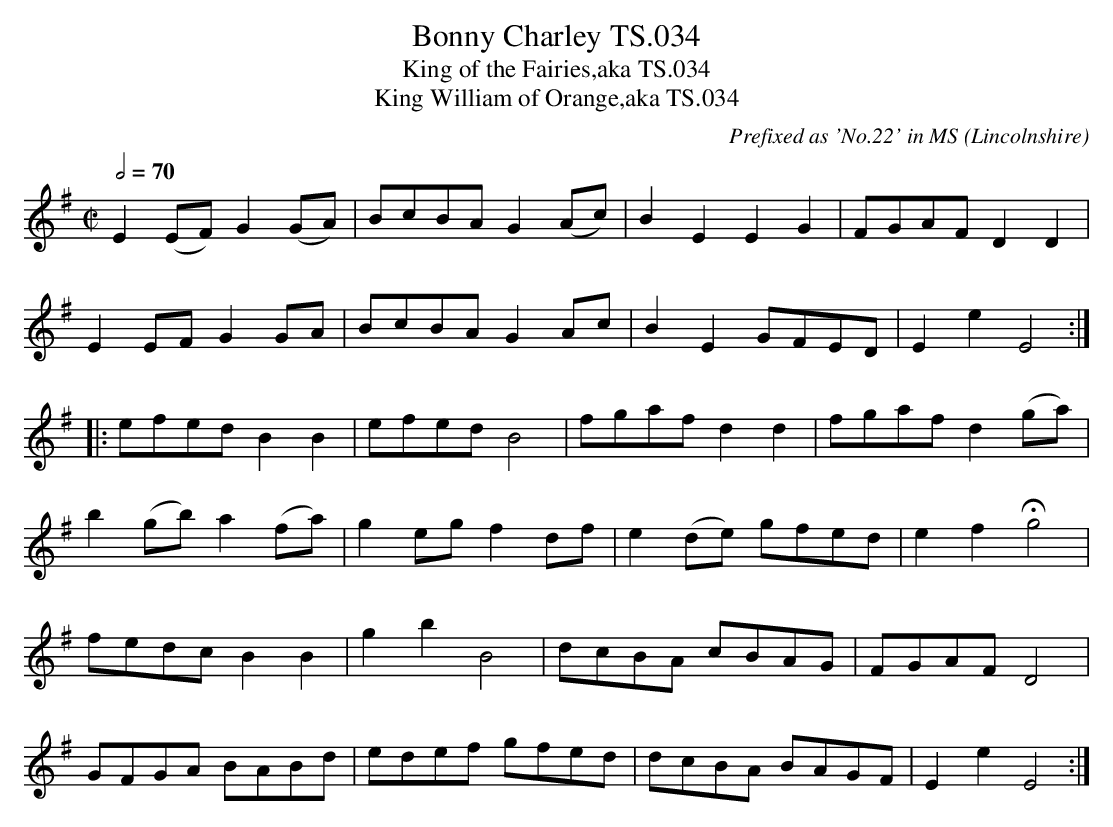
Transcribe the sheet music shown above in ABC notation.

X:1
T:Bonny Charley TS.034
T:King of the Fairies,aka TS.034
T:King William of Orange,aka TS.034
C:Prefixed as 'No.22' in MS
L:1/8
M:C|
O:Lincolnshire
Q:1/2=70
K:Em
E2(EF)G2(GA)|BcBAG2(Ac)|B2E2E2G2|FGAFD2D2|!
E2EFG2GA|BcBAG2Ac|B2E2GFED|E2e2E4:|!
|:efedB2B2|efedB4|fgafd2d2|fgafd2(ga)|!
b2(gb)a2(fa)|g2egf2df|e2(de) gfed|e2f2Hg4|!
fedcB2B2|g2b2B4|dcBA cBAG|FGAFD4|!
GFGA BABd|edef gfed|dcBA BAGF|E2e2E4:|]
